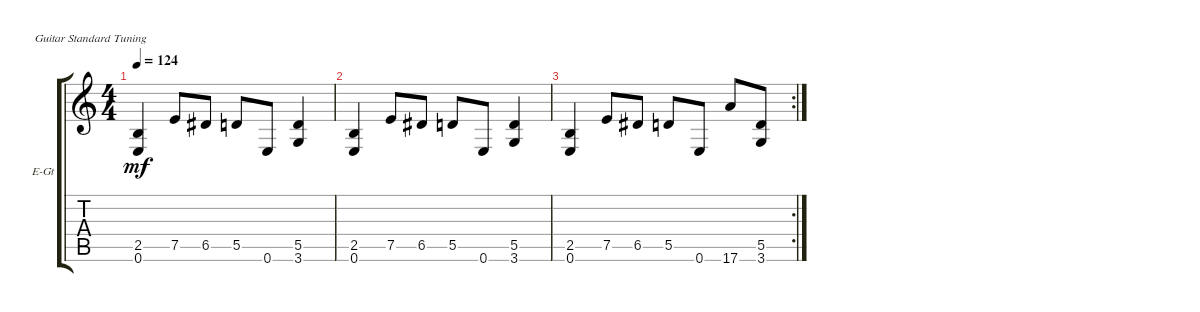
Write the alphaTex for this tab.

\defaultSystemsLayout 4
\bracketExtendMode groupsimilarinstruments
\firstSystemTrackNameOrientation horizontal
\otherSystemsTrackNameOrientation horizontal
\track ("Electric Guitar (Drive)" "E-Gt") {instrument overdrivenguitar}
\staff {score tabs}
\tuning (E4 B3 G3 D3 A2 E2)
\ts (4 4)
\tempo 124
\clef g2
\ks c
(0.6 2.5).4{dy mf} 7.5.8 6.5.8 5.5.8 0.6.8 (5.5 3.6).4 |
(0.6 2.5).4 7.5.8 6.5.8 5.5.8 0.6.8 (5.5 3.6).4 |
\rc 2
(0.6 2.5).4 7.5.8 6.5.8 5.5.8 0.6.8 17.6.8 (5.5 3.6).8
